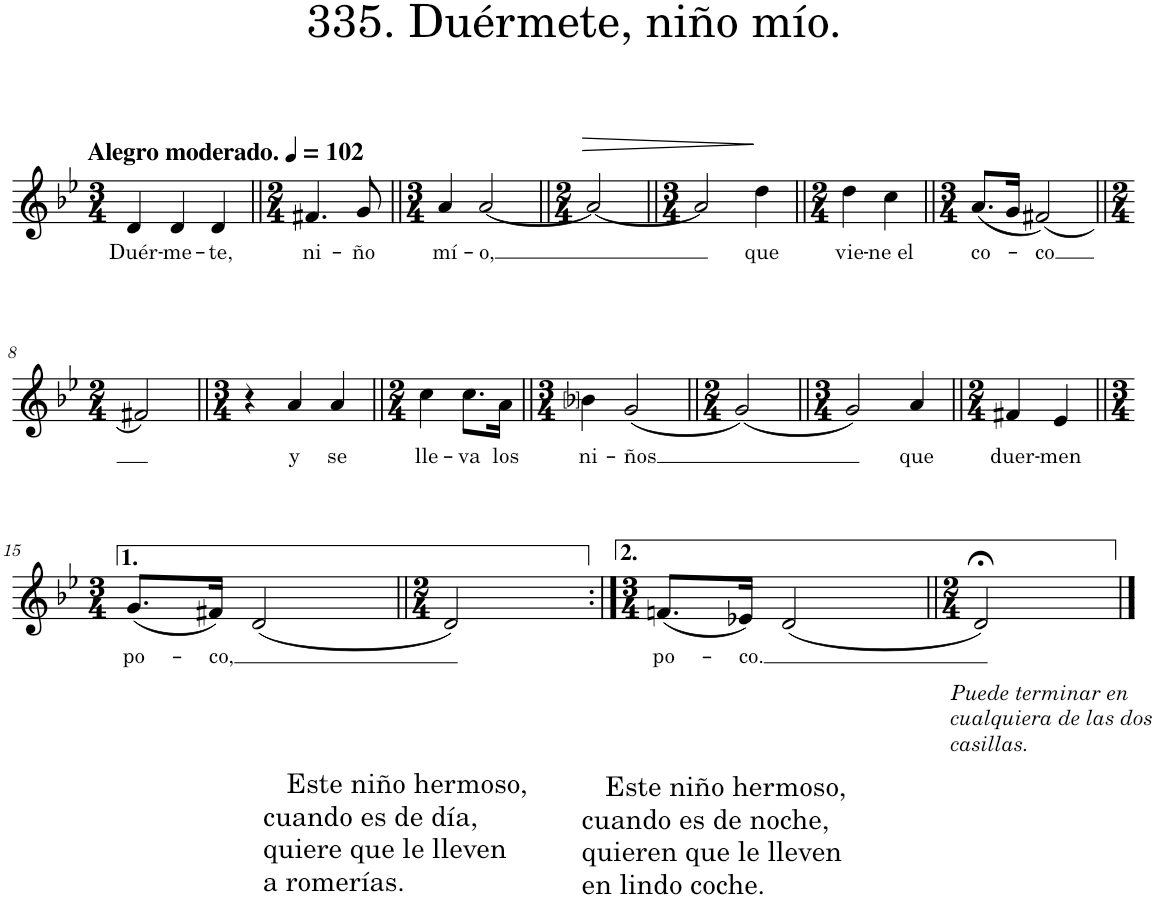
**kern	**text	**dynam
*part1	*part1	*part1
*staff1	*staff1	*staff1
*I"Piano	*	*
*I'Pno.	*	*
*clefG2	*	*
*k[b-e-]	*	*
*M3/4	*	*
*MM102	*	*
=1	=1	=1
!LO:TX:a:B:t=Alegro moderado.	!	!
!	!LO:LY:b	!
4d/	Duér-	.
!	!LO:LY:b	!
4d/	-me-	.
!	!LO:LY:b	!
4d/	-te,	.
=2||	=2||	=2||
*M2/4	*	*
!	!LO:LY:b	!
4.f#X/	ni-	.
!	!LO:LY:b	!
8g/	-ño	.
=3||	=3||	=3||
*M3/4	*	*
!	!LO:LY:b	!
4a/	mí-	.
!	!LO:LY:b	!
[2a/	-o,	.
=4||	=4||	=4||
*M2/4	*	*
!	!	!LO:HP:b
2a/_	.	>
.	.	]
=5||	=5||	=5||
*M3/4	*	*
2a/]	.	.
!	!LO:LY:b	!
4dd\	que	.
=6||	=6||	=6||
*M2/4	*	*
!	!LO:LY:b	!
4dd\	vie-	.
!	!LO:LY:b	!
4cc\	-ne el	.
=7||	=7||	=7||
*M3/4	*	*
!	!LO:LY:b	!
(8.a/L	co-	.
16g/Jk	.	.
!	!LO:LY:b	!
(2f#X/)	-co	.
!!LO:LB:g=z
=8||	=8||	=8||
*M2/4	*	*
2f#X/)	.	.
=9||	=9||	=9||
*M3/4	*	*
4r	.	.
!	!LO:LY:b	!
4a/	y	.
!	!LO:LY:b	!
4a/	se	.
=10||	=10||	=10||
*M2/4	*	*
!	!LO:LY:b	!
4cc\	lle-	.
!	!LO:LY:b	!
8.cc\L	-va	.
!	!LO:LY:b	!
16a\Jk	los	.
=11||	=11||	=11||
*M3/4	*	*
!	!LO:LY:b	!
4b-j\	ni-	.
!	!LO:LY:b	!
(2g/	-ños	.
=12||	=12||	=12||
*M2/4	*	*
(2g/)	.	.
=13||	=13||	=13||
*M3/4	*	*
2g/)	.	.
!	!LO:LY:b	!
4a/	que	.
=14||	=14||	=14||
*M2/4	*	*
!	!LO:LY:b	!
4f#X/	duer-	.
!	!LO:LY:b	!
4e-/	-men	.
!!LO:LB:g=z
=15||	=15||	=15||
*M3/4	*	*
!LO:TX:b:t=Este niño hermoso,	!	!
!LO:TX:b:t=cuando es de día,	!	!
!LO:TX:b:t=quiere que le lleven	!	!
!LO:TX:b:t=a romerías.	!	!
!	!LO:LY:b	!
(8.g/L	po-	.
!	!LO:LY:b	!
16f#X/Jk)	-co,	.
!LO:TX:b:t=Este niño hermoso,	!	!
!LO:TX:b:t=cuando es de noche,	!	!
!LO:TX:b:t=quieren que le lleven	!	!
!LO:TX:b:t=en lindo coche.	!	!
(2d/	.	.
=16||	=16||	=16||
*M2/4	*	*
2d/)	.	.
=17:|!	=17:|!	=17:|!
*M3/4	*	*
!	!LO:LY:b	!
(8.fn/L	po-	.
!	!LO:LY:b	!
16e-X/Jk)	-co.	.
(2d/	.	.
=18||	=18||	=18||
*M2/4	*	*
!LO:TX:b:i:t=Puede terminar en	!	!
!LO:TX:b:t=cualquiera de las dos	!	!
!LO:TX:b:t=casillas.	!	!
2d;</)	.	.
==	==	==
*-	*-	*-
